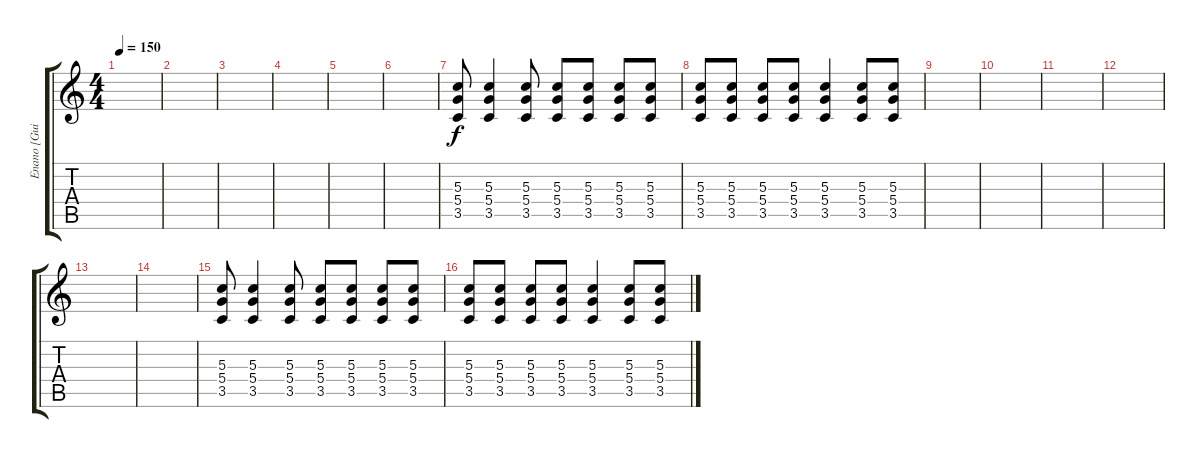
\track ("Enano [Guitarra]" "Enano [Gui") {instrument overdrivenguitar}
\staff {score tabs}
\tuning (E4 B3 G3 D3 A2 E2) {hide}
\ts (4 4)
\tempo 150
\clef g2
\ks c
|
|
|
|
|
|
(5.3 5.4 3.5).8 (5.3 5.4 3.5).4 (5.3 5.4 3.5).8 (5.3 5.4 3.5).8 (5.3 5.4 3.5).8 (5.3 5.4 3.5).8 (5.3 5.4 3.5).8 |
(5.3 5.4 3.5).8 (5.3 5.4 3.5).8 (5.3 5.4 3.5).8 (5.3 5.4 3.5).8 (5.3 5.4 3.5).4 (5.3 5.4 3.5).8 (5.3 5.4 3.5).8 |
|
|
|
|
|
|
(5.3 5.4 3.5).8 (5.3 5.4 3.5).4 (5.3 5.4 3.5).8 (5.3 5.4 3.5).8 (5.3 5.4 3.5).8 (5.3 5.4 3.5).8 (5.3 5.4 3.5).8 |
(5.3 5.4 3.5).8 (5.3 5.4 3.5).8 (5.3 5.4 3.5).8 (5.3 5.4 3.5).8 (5.3 5.4 3.5).4 (5.3 5.4 3.5).8 (5.3 5.4 3.5).8
